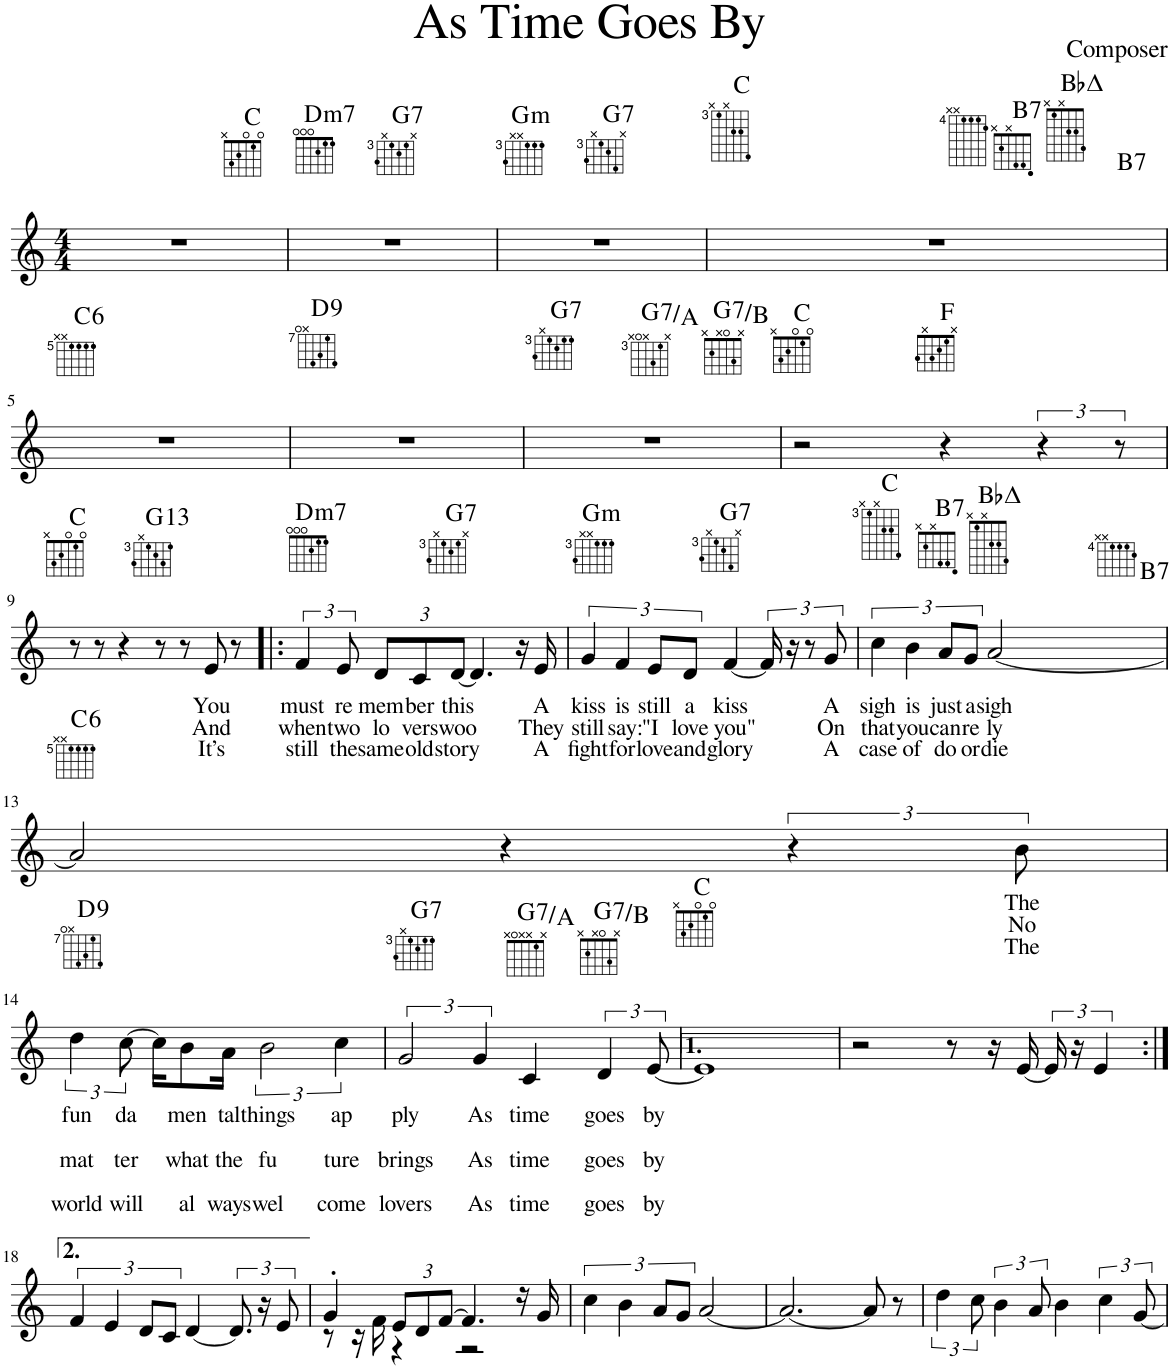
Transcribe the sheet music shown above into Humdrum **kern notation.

**kern	**text	**text	**text	**harte
*part1	*part1	*part1	*part1	*part1
*staff1	*staff1	*staff1	*staff1	*
*I"Piano	*	*	*	*
*I'Pno.	*	*	*	*
*clefG2	*	*	*	*
*k[]	*	*	*	*
*M4/4	*	*	*	*
=1	=1	=1	=1	=1
1r	.	.	.	C:maj
=2	=2	=2	=2	=2
!	!	!	!	!LO:H:kt=m7
*^	*	*	*	*
1r	2ryy	.	.	.	D:min7
!	!	!	!	!	!LO:H:kt=7
.	2ryy	.	.	.	G:7
=3	=3	=3	=3	=3	=3
!	!	!	!	!	!LO:H:kt=m
1r	2ryy	.	.	.	G:min
!	!	!	!	!	!LO:H:kt=7
.	2ryy	.	.	.	G:7
=4	=4	=4	=4	=4	=4
*^	*^	*	*	*	*
1r	4ryy	2ryy	2.ryy	.	.	.	C:maj
!	!	!	!	!	!	!	!LO:H:kt=7
.	2.ryy	.	.	.	.	.	B:7
.	.	2ryy	.	.	.	.	Bb:maj
!	!	!	!	!	!	!	!LO:H:kt=7
.	.	.	4ryy	.	.	.	B:7
!!LO:LB:g=z	!!	!!	!!
=5	=5	=5	=5	=5	=5	=5	=5
!	!	!	!	!	!	!	!LO:H:kt=6
*v	*v	*v	*v	*	*	*	*
1r	.	.	.	C:maj6
=6	=6	=6	=6	=6
!	!	!	!	!LO:H:kt=9
1r	.	.	.	D:9
=7	=7	=7	=7	=7
!	!	!	!	!LO:H:kt=7
*^	*	*	*	*
*	*^	*	*	*	*
1r	2ryy	2.ryy	.	.	.	G:7
!	!	!	!	!	!	!LO:H:kt=7
.	2ryy	.	.	.	.	G:7/2
!	!	!	!	!	!	!LO:H:kt=7
.	.	4ryy	.	.	.	G:7/3
*v	*v	*v	*	*	*	*
=8	=8	=8	=8	=8
2r	.	.	.	C:maj
4r	.	.	.	F:maj
4r	.	.	.	.
!!LO:LB:g=z
=9	=9	=9	=9	=9
8r	.	.	.	C:maj
8r	.	.	.	.
4r	.	.	.	.
!	!	!	!	!LO:H:kt=13
8r	.	.	.	G:9(11,13)
8r	.	.	.	.
!	!LO:LY:b	!LO:LY:b	!LO:LY:b	!
8e/	You	And	It’s	.
8r	.	.	.	.
=10!|:	=10!|:	=10!|:	=10!|:	=10!|:
!	!LO:LY:b	!LO:LY:b	!LO:LY:b	!LO:H:kt=m7
6f/	must	when	still	D:min7
!	!LO:LY:b	!LO:LY:b	!LO:LY:b	!
12e/	re	two	the	.
*Xbrackettup	*	*	*	*
!	!LO:LY:b	!LO:LY:b	!LO:LY:b	!
12d/L	mem	lo	same	.
!	!LO:LY:b	!LO:LY:b	!LO:LY:b	!
12c/	ber	vers	old	.
!	!LO:LY:b	!LO:LY:b	!LO:LY:b	!LO:H:kt=7
[12d/J	this	woo	story	G:7
4.d/]	.	.	.	.
16r	.	.	.	.
!	!LO:LY:b	!LO:LY:b	!LO:LY:b	!
16e/	A	They	A	.
=11	=11	=11	=11	=11
*brackettup	*	*	*	*
!	!LO:LY:b	!LO:LY:b	!LO:LY:b	!LO:H:kt=m
6g/	kiss	still	fight	G:min
!	!LO:LY:b	!LO:LY:b	!LO:LY:b	!
6f/	is	say:	for	.
!	!LO:LY:b	!LO:LY:b	!LO:LY:b	!
12e/L	still	"I	love	.
!	!LO:LY:b	!LO:LY:b	!LO:LY:b	!
12d/J	a	love	and	.
!	!LO:LY:b	!LO:LY:b	!LO:LY:b	!LO:H:kt=7
[4f/	kiss	you"	glory	G:7
24f/]	.	.	.	.
24r	.	.	.	.
12r	.	.	.	.
!	!LO:LY:b	!LO:LY:b	!LO:LY:b	!
12g/	A	On	A	.
=12	=12	=12	=12	=12
!	!LO:LY:b	!LO:LY:b	!LO:LY:b	!
*^	*	*	*	*
6cc\	2.ryy	sigh	that	case	C:maj
!	!	!LO:LY:b	!LO:LY:b	!LO:LY:b	!
6b\	.	is	you	of	.
!	!	!LO:LY:b	!LO:LY:b	!LO:LY:b	!LO:H:kt=7
12a/L	.	just	can	do	B:7
!	!	!LO:LY:b	!LO:LY:b	!LO:LY:b	!
12g/J	.	a	re	or	.
!	!	!LO:LY:b	!LO:LY:b	!LO:LY:b	!
[2a/	.	sigh	ly	die	Bb:maj
!	!	!	!	!	!LO:H:kt=7
.	4ryy	.	.	.	B:7
!!LO:LB:g=z	!!
=13	=13	=13	=13	=13	=13
!	!	!	!	!	!LO:H:kt=6
*v	*v	*	*	*	*
2a/]	.	.	.	C:maj6
4r	.	.	.	.
6r	.	.	.	.
!	!LO:LY:b	!LO:LY:b	!LO:LY:b	!
12b\	The	No	The	.
!!LO:LB:g=z
=14	=14	=14	=14	=14
!	!LO:LY:b	!LO:LY:b	!LO:LY:b	!LO:H:kt=9
6dd\	fun	mat	world	D:9
!	!LO:LY:b	!LO:LY:b	!LO:LY:b	!
[12cc\	da	ter	will	.
16cc\KL]	.	.	.	.
!	!LO:LY:b	!LO:LY:b	!LO:LY:b	!
8b\	men	what	al	.
!	!LO:LY:b	!LO:LY:b	!LO:LY:b	!
16a\Jk	tal	the	ways	.
!	!LO:LY:b	!LO:LY:b	!LO:LY:b	!
3b\	things	fu	wel	.
!	!LO:LY:b	!LO:LY:b	!LO:LY:b	!
6cc\	ap	ture	come	.
=15	=15	=15	=15	=15
!	!LO:LY:b	!LO:LY:b	!LO:LY:b	!LO:H:kt=7
3g/	ply	brings	lovers	G:7
!	!LO:LY:b	!LO:LY:b	!LO:LY:b	!
6g/	As	As	As	.
!	!LO:LY:b	!LO:LY:b	!LO:LY:b	!LO:H:kt=7
4c/	time	time	time	G:7/2
!	!LO:LY:b	!LO:LY:b	!LO:LY:b	!LO:H:kt=7
6d/	goes	goes	goes	G:7/3
!	!LO:LY:b	!LO:LY:b	!LO:LY:b	!
[12e/	by	by	by	.
=16	=16	=16	=16	=16
1e]	.	.	.	C:maj
=17	=17	=17	=17	=17
2r	.	.	.	.
8r	.	.	.	.
16r	.	.	.	.
[16e/	.	.	.	.
24e/]	.	.	.	.
24r	.	.	.	.
6e/	.	.	.	.
!!LO:LB:g=z
=18:|!	=18:|!	=18:|!	=18:|!	=18:|!
6f/	.	.	.	.
6e/	.	.	.	.
12d/L	.	.	.	.
12c/J	.	.	.	.
[4d/	.	.	.	.
12.d/]	.	.	.	.
24r	.	.	.	.
12e/	.	.	.	.
=19	=19	=19	=19	=19
*^	*	*	*	*
4g'/	8r	.	.	.	.
.	16r	.	.	.	.
.	16f\	.	.	.	.
*Xbrackettup	*	*	*	*	*
12e/L	4r	.	.	.	.
12d/	.	.	.	.	.
[12f/J	.	.	.	.	.
4.f/]	2r	.	.	.	.
16r	.	.	.	.	.
16g/	.	.	.	.	.
*v	*v	*	*	*	*
=20	=20	=20	=20	=20
*brackettup	*	*	*	*
6cc\	.	.	.	.
6b\	.	.	.	.
12a/L	.	.	.	.
12g/J	.	.	.	.
[2a/	.	.	.	.
=21	=21	=21	=21	=21
2.a/_	.	.	.	.
8a/]	.	.	.	.
8r	.	.	.	.
=22	=22	=22	=22	=22
6dd\	.	.	.	.
12cc\	.	.	.	.
6b\	.	.	.	.
12a/	.	.	.	.
4b\	.	.	.	.
6cc\	.	.	.	.
[12g/	.	.	.	.
=	=	=	=	=
*-	*-	*-	*-	*-
